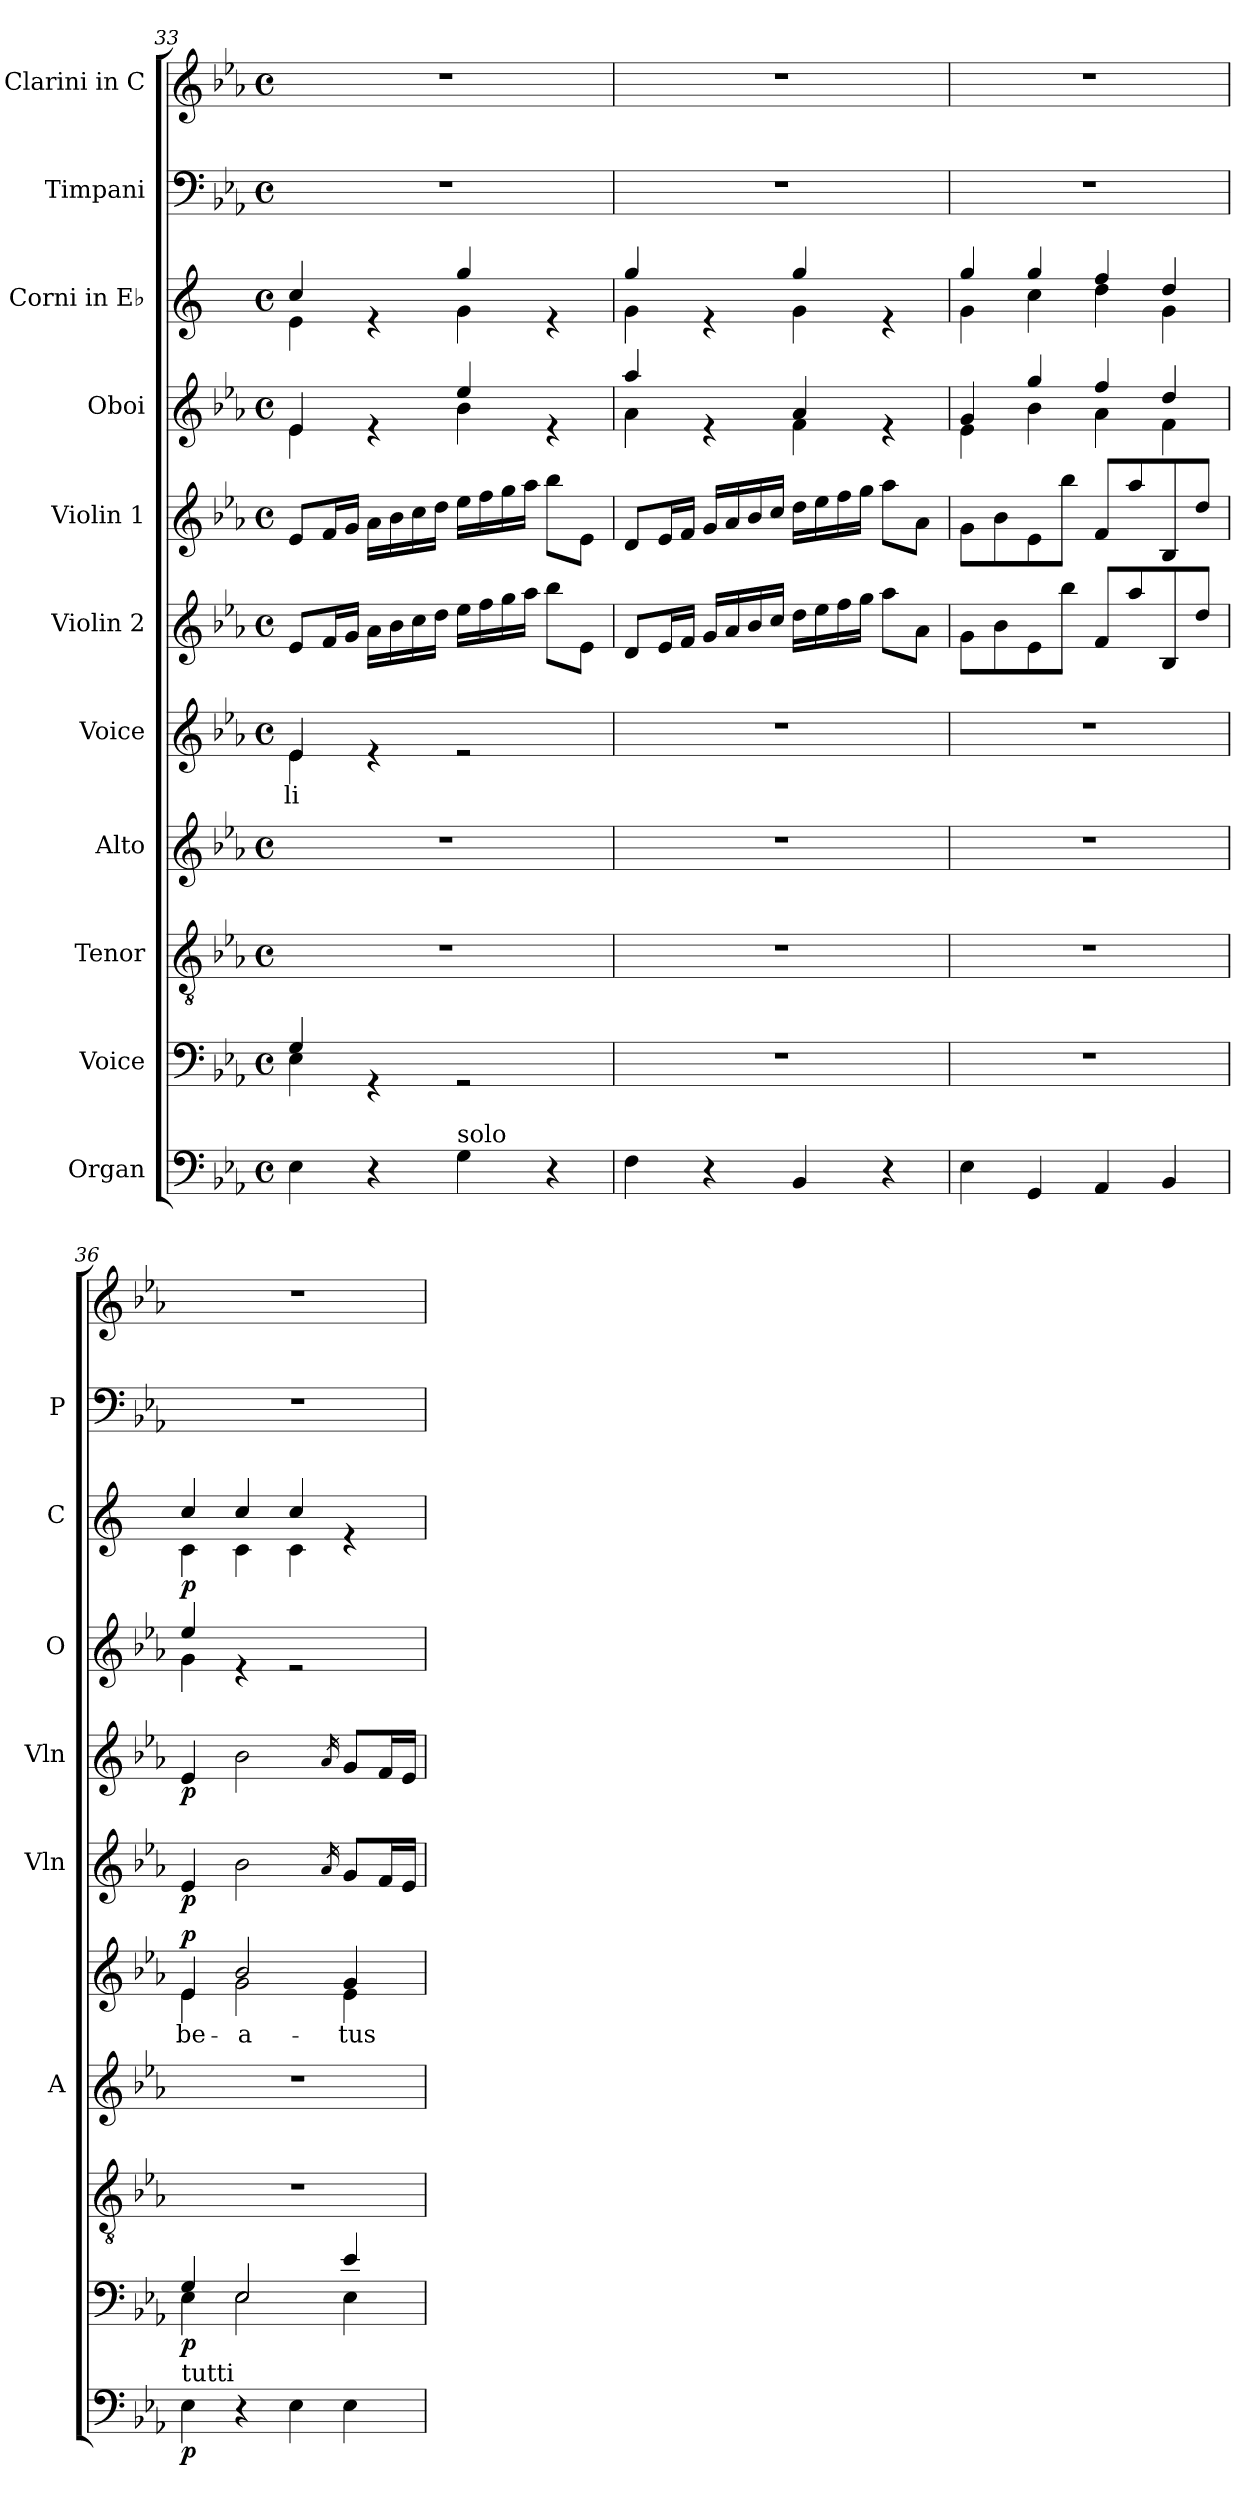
**kern	**dynam	**kern	**dynam	**kern	**kern	**kern	**text	**dynam	**kern	**dynam	**kern	**dynam	**kern	**kern	**dynam	**kern	**kern
*part11	*part11	*part10	*part10	*part9	*part8	*part7	*part7	*part7	*part6	*part6	*part5	*part5	*part4	*part3	*part3	*part2	*part1
*staff11	*staff11	*staff10	*staff10	*staff9	*staff8	*staff7	*staff7	*staff7	*staff6	*staff6	*staff5	*staff5	*staff4	*staff3	*staff3	*staff2	*staff1
*I"Organ	*	*I"Voice	*	*I"Tenor	*I"Alto	*I"Voice	*	*	*I"Violin 2	*	*I"Violin 1	*	*I"Oboi	*I"Corni in E♭	*	*I"Timpani	*I"Clarini in C
*	*	*	*	*	*I'A	*	*	*	*I'Vln	*	*I'Vln	*	*I'O	*I'C	*	*I'P	*
!!LO:PB:g=z
*clefF4	*	*clefF4	*	*clefGv2	*clefG2	*clefG2	*	*	*clefG2	*	*clefG2	*	*clefG2	*clefG2	*	*clefF4	*clefG2
*	*	*	*	*	*	*	*	*	*	*	*	*	*	*ITrd5c9	*	*	*
*k[b-e-a-]	*	*k[b-e-a-]	*	*k[b-e-a-]	*k[b-e-a-]	*k[b-e-a-]	*	*	*k[b-e-a-]	*	*k[b-e-a-]	*	*k[b-e-a-]	*k[b-e-a-]	*	*k[b-e-a-]	*k[b-e-a-]
*M4/4	*	*M4/4	*	*M4/4	*M4/4	*M4/4	*	*	*M4/4	*	*M4/4	*	*M4/4	*M4/4	*	*M4/4	*M4/4
*met(c)	*	*met(c)	*	*met(c)	*met(c)	*met(c)	*	*	*met(c)	*	*met(c)	*	*met(c)	*met(c)	*	*met(c)	*met(c)
=33	=33	=33	=33	=33	=33	=33	=33	=33	=33	=33	=33	=33	=33	=33	=33	=33	=33
*	*	*^	*	*	*	*	*	*	*	*	*	*	*	*	*	*	*
!	!	!	!	!	!	!	!	!LO:LY:b	!	!	!	!	!	!	!	!	!	!
*	*	*	*	*	*	*	*^	*	*	*	*	*	*	*^	*^	*	*	*
4E-\	.	4G/	4E-\	.	1r	1r	4e-/	4e-\	-li	.	8e-/L	.	8e-/L	.	4e-/	4e-\	4e-/	4G\	.	1r	1r
.	.	.	.	.	.	.	.	.	.	.	16f/L	.	16f/L	.	.	.	.	.	.	.	.
.	.	.	.	.	.	.	.	.	.	.	16g/JJ	.	16g/JJ	.	.	.	.	.	.	.	.
4r	.	4rGG	2.ryy	.	.	.	4re	2.ryy	.	.	16a-\LL	.	16a-\LL	.	4re	4ryy	4re	4ryy	.	.	.
.	.	.	.	.	.	.	.	.	.	.	16b-\	.	16b-\	.	.	.	.	.	.	.	.
.	.	.	.	.	.	.	.	.	.	.	16cc\	.	16cc\	.	.	.	.	.	.	.	.
.	.	.	.	.	.	.	.	.	.	.	16dd\JJ	.	16dd\JJ	.	.	.	.	.	.	.	.
!LO:TX:a:t=solo	!	!	!	!	!	!	!	!	!	!	!	!	!	!	!	!	!	!	!	!	!
4G\	.	2rGG	.	.	.	.	2re	.	.	.	16ee-\LL	.	16ee-\LL	.	4ee-/	4b-\	4b-/	4B-\	.	.	.
.	.	.	.	.	.	.	.	.	.	.	16ff\	.	16ff\	.	.	.	.	.	.	.	.
.	.	.	.	.	.	.	.	.	.	.	16gg\	.	16gg\	.	.	.	.	.	.	.	.
.	.	.	.	.	.	.	.	.	.	.	16aa-\JJ	.	16aa-\JJ	.	.	.	.	.	.	.	.
4r	.	.	.	.	.	.	.	.	.	.	8bb-\L	.	8bb-\L	.	4re	4ryy	4re	4ryy	.	.	.
.	.	.	.	.	.	.	.	.	.	.	8e-\J	.	8e-\J	.	.	.	.	.	.	.	.
*	*	*v	*v	*	*	*	*v	*v	*	*	*	*	*	*	*	*	*	*	*	*	*
=34	=34	=34	=34	=34	=34	=34	=34	=34	=34	=34	=34	=34	=34	=34	=34	=34	=34	=34	=34
4F\	.	1r	.	1r	1r	1r	.	.	8d/L	.	8d/L	.	4aa-/	4a-\	4b-/	4B-\	.	1r	1r
.	.	.	.	.	.	.	.	.	16e-/L	.	16e-/L	.	.	.	.	.	.	.	.
.	.	.	.	.	.	.	.	.	16f/JJ	.	16f/JJ	.	.	.	.	.	.	.	.
4r	.	.	.	.	.	.	.	.	16g/LL	.	16g/LL	.	4re	4ryy	4re	4ryy	.	.	.
.	.	.	.	.	.	.	.	.	16a-/	.	16a-/	.	.	.	.	.	.	.	.
.	.	.	.	.	.	.	.	.	16b-/	.	16b-/	.	.	.	.	.	.	.	.
.	.	.	.	.	.	.	.	.	16cc/JJ	.	16cc/JJ	.	.	.	.	.	.	.	.
4BB-/	.	.	.	.	.	.	.	.	16dd\LL	.	16dd\LL	.	4a-/	4f\	4b-/	4B-\	.	.	.
.	.	.	.	.	.	.	.	.	16ee-\	.	16ee-\	.	.	.	.	.	.	.	.
.	.	.	.	.	.	.	.	.	16ff\	.	16ff\	.	.	.	.	.	.	.	.
.	.	.	.	.	.	.	.	.	16gg\JJ	.	16gg\JJ	.	.	.	.	.	.	.	.
4r	.	.	.	.	.	.	.	.	8aa-\L	.	8aa-\L	.	4re	4ryy	4re	4ryy	.	.	.
.	.	.	.	.	.	.	.	.	8a-\J	.	8a-\J	.	.	.	.	.	.	.	.
=35	=35	=35	=35	=35	=35	=35	=35	=35	=35	=35	=35	=35	=35	=35	=35	=35	=35	=35	=35
4E-\	.	1r	.	1r	1r	1r	.	.	8g\L	.	8g\L	.	4g/	4e-\	4b-/	4B-\	.	1r	1r
.	.	.	.	.	.	.	.	.	8b-\	.	8b-\	.	.	.	.	.	.	.	.
4GG/	.	.	.	.	.	.	.	.	8e-\	.	8e-\	.	4gg/	4b-\	4b-/	4e-\	.	.	.
.	.	.	.	.	.	.	.	.	8bb-\J	.	8bb-\J	.	.	.	.	.	.	.	.
4AA-/	.	.	.	.	.	.	.	.	8f/L	.	8f/L	.	4ff/	4a-\	4a-/	4f\	.	.	.
.	.	.	.	.	.	.	.	.	8aa-/	.	8aa-/	.	.	.	.	.	.	.	.
4BB-/	.	.	.	.	.	.	.	.	8B-/	.	8B-/	.	4dd/	4f\	4f/	4B-\	.	.	.
.	.	.	.	.	.	.	.	.	8dd/J	.	8dd/J	.	.	.	.	.	.	.	.
=36	=36	=36	=36	=36	=36	=36	=36	=36	=36	=36	=36	=36	=36	=36	=36	=36	=36	=36	=36
*	*	*^	*	*	*	*	*	*	*	*	*	*	*	*	*	*	*	*	*
!LO:TX:a:t=tutti	!	!	!	!	!	!	!	!	!	!	!	!	!	!	!	!	!	!	!	!
!	!LO:DY:b	!	!	!LO:DY:b	!	!	!	!LO:LY:b	!LO:DY:b	!	!LO:DY:b	!	!LO:DY:b	!	!	!	!	!LO:DY:b	!	!
*	*	*	*	*	*	*	*^	*	*	*	*	*	*	*	*	*	*	*	*	*
4E-\	p	4G/	4E-\	p	1r	1r	4e-/	4e-\	be-	p	4e-/	p	4e-/	p	4ee-/	4g\	4e-/	4E-\	p	1r	1r
!	!	!	!	!	!	!	!	!	!LO:LY:b	!	!	!	!	!	!	!	!	!	!	!	!
4r	.	2E-/	2E-\	.	.	.	2b-/	2g\	-a-	.	2b-\	.	2b-\	.	4re	2.ryy	4e-/	4E-\	.	.	.
4E-\	.	.	.	.	.	.	.	.	.	.	.	.	.	.	2re	.	4e-/	4E-\	.	.	.
.	.	.	.	.	.	.	.	.	.	.	16qa-/	.	16qa-/	.	.	.	.	.	.	.	.
!	!	!	!	!	!	!	!	!	!LO:LY:b	!	!	!	!	!	!	!	!	!	!	!	!
4E-\	.	4e-/	4E-\	.	.	.	4g/	4e-\	-tus	.	8g/L	.	8g/L	.	.	.	4re	4ryy	.	.	.
.	.	.	.	.	.	.	.	.	.	.	16f/L	.	16f/L	.	.	.	.	.	.	.	.
.	.	.	.	.	.	.	.	.	.	.	16e-/JJ	.	16e-/JJ	.	.	.	.	.	.	.	.
*	*	*	*	*	*	*	*	*	*	*	*	*	*	*	*v	*v	*	*	*	*	*
*	*	*v	*v	*	*	*	*v	*v	*	*	*	*	*	*	*	*v	*v	*	*	*
=	=	=	=	=	=	=	=	=	=	=	=	=	=	=	=	=	=
*-	*-	*-	*-	*-	*-	*-	*-	*-	*-	*-	*-	*-	*-	*-	*-	*-	*-
